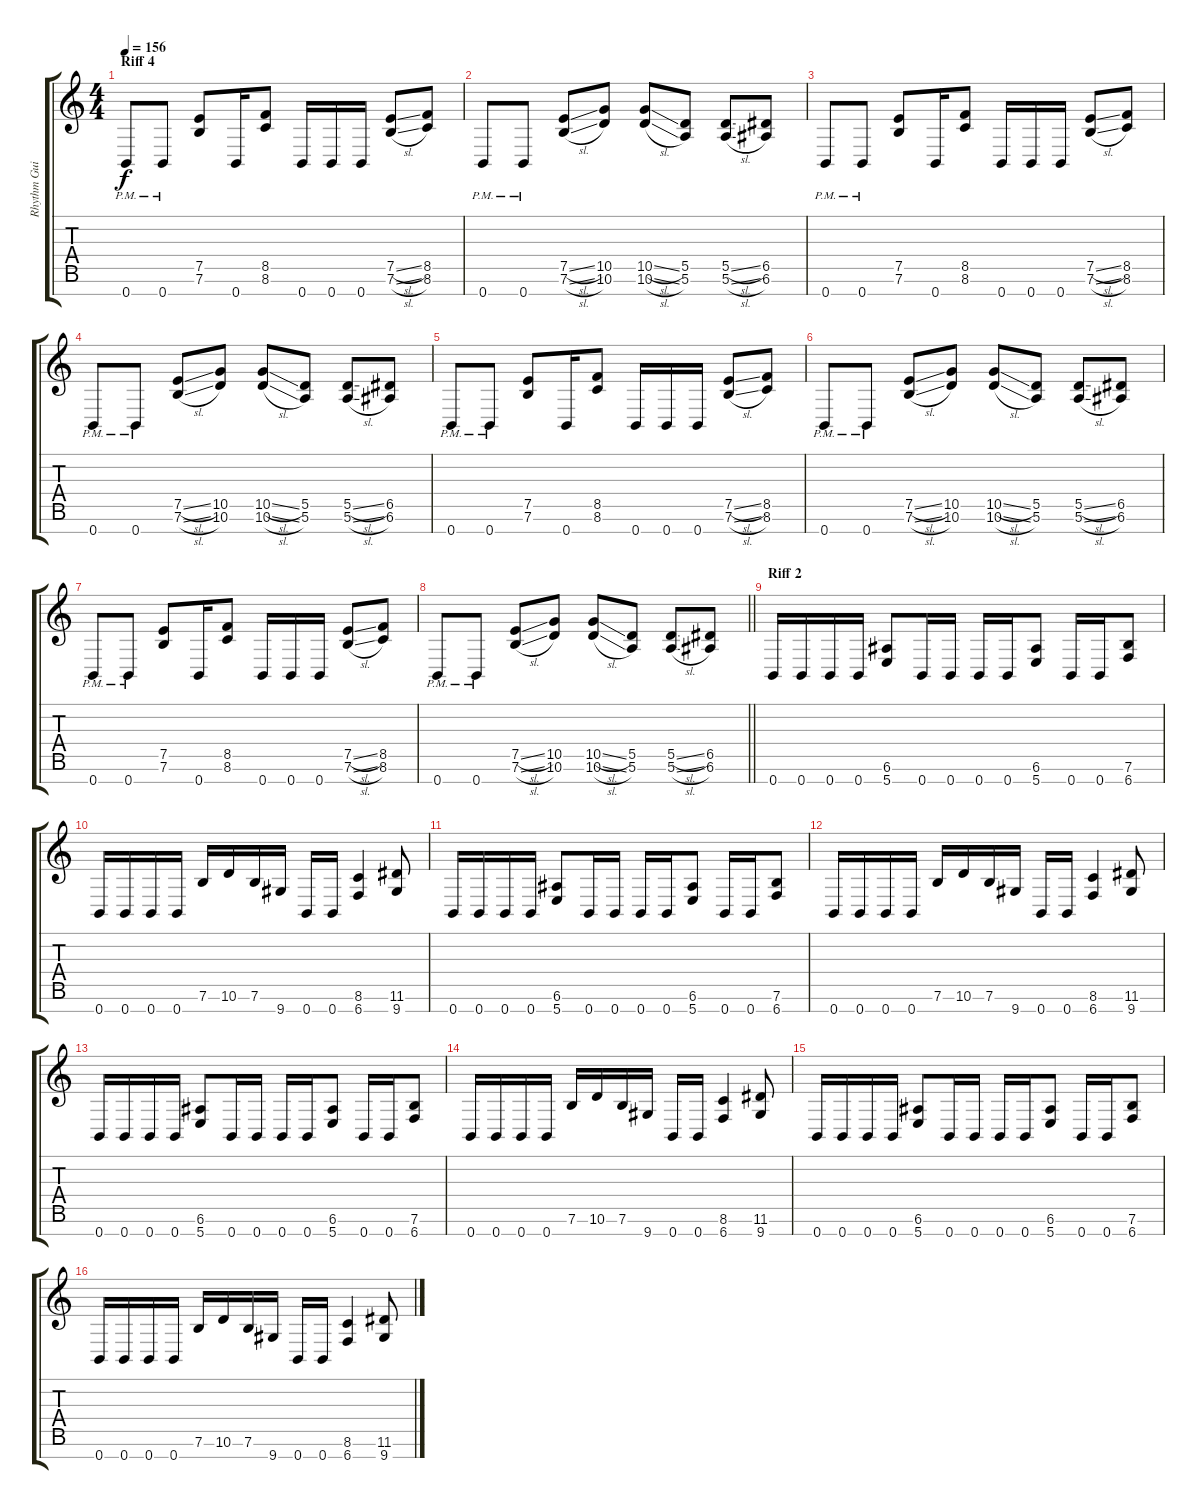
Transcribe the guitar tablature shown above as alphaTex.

\track ("Rhythm Guitar 2" "Rhythm Gui") {instrument overdrivenguitar}
\staff {score tabs}
\tuning (E4 B3 G3 D3 A2 E2 B1) {hide}
\ts (4 4)
\section ("" "Riff 4")
\tempo 156
\clef g2
\ks c
0.7{pm}.8{dy f} 0.7{pm}.8 (7.5 7.6).8 0.7.16 (8.5 8.6).8 0.7.16 0.7.16 0.7.16 (7.5{sl} 7.6{sl}).8 (8.5 8.6).8 |
0.7{pm}.8 0.7{pm}.8 (7.5{sl} 7.6{sl}).8 (10.5 10.6).8 (10.5{sl} 10.6{sl}).8 (5.5 5.6).8 (5.5{sl} 5.6{sl}).8 (6.5 6.6).8 |
0.7{pm}.8 0.7{pm}.8 (7.5 7.6).8 0.7.16 (8.5 8.6).8 0.7.16 0.7.16 0.7.16 (7.5{sl} 7.6{sl}).8 (8.5 8.6).8 |
0.7{pm}.8 0.7{pm}.8 (7.5{sl} 7.6{sl}).8 (10.5 10.6).8 (10.5{sl} 10.6{sl}).8 (5.5 5.6).8 (5.5{sl} 5.6{sl}).8 (6.5 6.6).8 |
0.7{pm}.8 0.7{pm}.8 (7.5 7.6).8 0.7.16 (8.5 8.6).8 0.7.16 0.7.16 0.7.16 (7.5{sl} 7.6{sl}).8 (8.5 8.6).8 |
0.7{pm}.8 0.7{pm}.8 (7.5{sl} 7.6{sl}).8 (10.5 10.6).8 (10.5{sl} 10.6{sl}).8 (5.5 5.6).8 (5.5{sl} 5.6{sl}).8 (6.5 6.6).8 |
0.7{pm}.8 0.7{pm}.8 (7.5 7.6).8 0.7.16 (8.5 8.6).8 0.7.16 0.7.16 0.7.16 (7.5{sl} 7.6{sl}).8 (8.5 8.6).8 |
\barLineRight lightlight
0.7{pm}.8 0.7{pm}.8 (7.5{sl} 7.6{sl}).8 (10.5 10.6).8 (10.5{sl} 10.6{sl}).8 (5.5 5.6).8 (5.5{sl} 5.6{sl}).8 (6.5 6.6).8 |
\section ("" "Riff 2")
0.7.16 0.7.16 0.7.16 0.7.16 (6.6 5.7).8 0.7.16 0.7.16 0.7.16 0.7.16 (6.6 5.7).8 0.7.16 0.7.16 (7.6 6.7).8 |
0.7.16 0.7.16 0.7.16 0.7.16 7.6.16 10.6.16 7.6.16 9.7.16 0.7.16 0.7.16 (8.6 6.7).4 (11.6 9.7).8 |
0.7.16 0.7.16 0.7.16 0.7.16 (6.6 5.7).8 0.7.16 0.7.16 0.7.16 0.7.16 (6.6 5.7).8 0.7.16 0.7.16 (7.6 6.7).8 |
0.7.16 0.7.16 0.7.16 0.7.16 7.6.16 10.6.16 7.6.16 9.7.16 0.7.16 0.7.16 (8.6 6.7).4 (11.6 9.7).8 |
0.7.16 0.7.16 0.7.16 0.7.16 (6.6 5.7).8 0.7.16 0.7.16 0.7.16 0.7.16 (6.6 5.7).8 0.7.16 0.7.16 (7.6 6.7).8 |
0.7.16 0.7.16 0.7.16 0.7.16 7.6.16 10.6.16 7.6.16 9.7.16 0.7.16 0.7.16 (8.6 6.7).4 (11.6 9.7).8 |
0.7.16 0.7.16 0.7.16 0.7.16 (6.6 5.7).8 0.7.16 0.7.16 0.7.16 0.7.16 (6.6 5.7).8 0.7.16 0.7.16 (7.6 6.7).8 |
0.7.16 0.7.16 0.7.16 0.7.16 7.6.16 10.6.16 7.6.16 9.7.16 0.7.16 0.7.16 (8.6 6.7).4 (11.6 9.7).8
